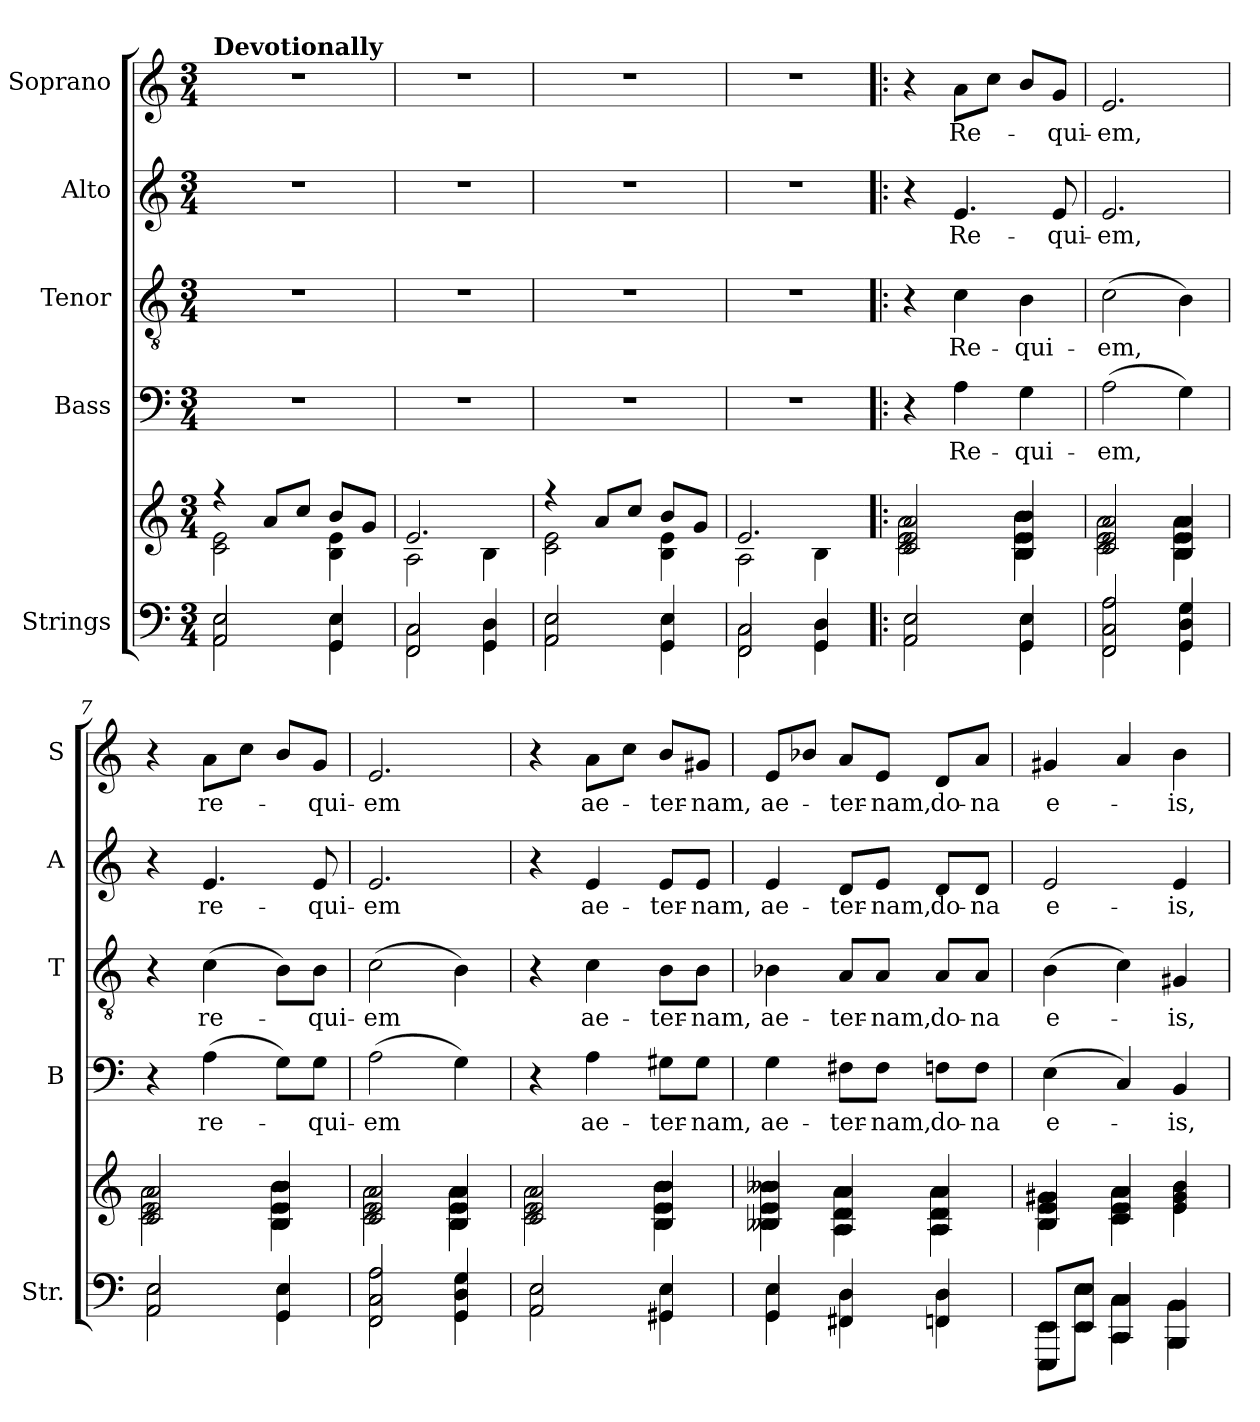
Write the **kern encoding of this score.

**kern	**kern	**kern	**text	**kern	**text	**kern	**text	**kern	**text
*part5	*part5	*part4	*part4	*part3	*part3	*part2	*part2	*part1	*part1
*staff6	*staff5	*staff4	*staff4	*staff3	*staff3	*staff2	*staff2	*staff1	*staff1
*I"Strings	*	*I"Bass	*	*I"Tenor	*	*I"Alto	*	*I"Soprano	*
*I'Str.	*	*I'B	*	*I'T	*	*I'A	*	*I'S	*
*clefF4	*clefG2	*clefF4	*	*clefGv2	*	*clefG2	*	*clefG2	*
*k[]	*k[]	*k[]	*	*k[]	*	*k[]	*	*k[]	*
*M3/4	*M3/4	*M3/4	*	*M3/4	*	*M3/4	*	*M3/4	*
*MM60	*MM60	*MM60	*	*MM60	*	*MM60	*	*MM60	*
=1	=1	=1	=1	=1	=1	=1	=1	=1	=1
*^	*^	*	*	*	*	*	*	*	*
!	!	!	!	!	!	!	!	!	!	!LO:TX:a:B:t=Devotionally	!
2AA/ 2E/	2AA\ 2E\	4r	2c\ 2e\	2.r	.	2.r	.	2.r	.	2.r	.
.	.	8a/L	.	.	.	.	.	.	.	.	.
.	.	8cc/J	.	.	.	.	.	.	.	.	.
4GG/ 4E/	4GG\ 4E\	8b/L	4B\ 4e\	.	.	.	.	.	.	.	.
.	.	8g/J	.	.	.	.	.	.	.	.	.
=2	=2	=2	=2	=2	=2	=2	=2	=2	=2	=2	=2
2FF/ 2C/	2FF\ 2C\	2.e/	2A\	2.r	.	2.r	.	2.r	.	2.r	.
4GG/ 4D/	4GG\ 4D\	.	4B\	.	.	.	.	.	.	.	.
=3	=3	=3	=3	=3	=3	=3	=3	=3	=3	=3	=3
2AA/ 2E/	2AA\ 2E\	4r	2c\ 2e\	2.r	.	2.r	.	2.r	.	2.r	.
.	.	8a/L	.	.	.	.	.	.	.	.	.
.	.	8cc/J	.	.	.	.	.	.	.	.	.
4GG/ 4E/	4GG\ 4E\	8b/L	4B\ 4e\	.	.	.	.	.	.	.	.
.	.	8g/J	.	.	.	.	.	.	.	.	.
=4	=4	=4	=4	=4	=4	=4	=4	=4	=4	=4	=4
2FF/ 2C/	2FF\ 2C\	2.e/	2A\	2.r	.	2.r	.	2.r	.	2.r	.
4GG/ 4D/	4GG\ 4D\	.	4B\	.	.	.	.	.	.	.	.
=5!|:	=5!|:	=5!|:	=5!|:	=5!|:	=5!|:	=5!|:	=5!|:	=5!|:	=5!|:	=5!|:	=5!|:
2AA/ 2E/	2AA\ 2E\	2c/ 2e/ 2a/	2c\ 2e\ 2a\	4r	.	4r	.	4r	.	4r	.
!	!	!	!	!	!LO:LY:b	!	!LO:LY:b	!	!LO:LY:b	!	!LO:LY:b
.	.	.	.	4A\	Re-	4c\	Re-	4.e/	Re-	8a\L	Re-
.	.	.	.	.	.	.	.	.	.	8cc\J	.
!	!	!	!	!	!LO:LY:b	!	!LO:LY:b	!	!	!	!
4GG/ 4E/	4GG\ 4E\	4B/ 4e/ 4b/	4B\ 4e\ 4b\	4G\	-qui-	4B\	-qui-	.	.	8b/L	.
!	!	!	!	!	!	!	!	!	!LO:LY:b	!	!LO:LY:b
.	.	.	.	.	.	.	.	8e/	-qui-	8g/J	-qui-
=6	=6	=6	=6	=6	=6	=6	=6	=6	=6	=6	=6
!	!	!	!	!	!LO:LY:b	!	!LO:LY:b	!	!LO:LY:b	!	!LO:LY:b
2FF/ 2C/ 2A/	2FF\ 2C\ 2A\	2c/ 2e/ 2a/	2c\ 2e\ 2a\	(>2A\	-em,	(>2c\	-em,	2.e/	-em,	2.e/	-em,
4GG/ 4D/ 4G/	4GG\ 4D\ 4G\	4B/ 4e/ 4a/	4B\ 4e\ 4a\	4G\)	.	4B\)	.	.	.	.	.
!!LO:LB:g=z
=7	=7	=7	=7	=7	=7	=7	=7	=7	=7	=7	=7
2AA/ 2E/	2AA\ 2E\	2c/ 2e/ 2a/	2c\ 2e\ 2a\	4r	.	4r	.	4r	.	4r	.
!	!	!	!	!	!LO:LY:b	!	!LO:LY:b	!	!LO:LY:b	!	!LO:LY:b
.	.	.	.	(>4A\	re-	(>4c\	re-	4.e/	re-	8a\L	re-
.	.	.	.	.	.	.	.	.	.	8cc\J	.
4GG/ 4E/	4GG\ 4E\	4B/ 4e/ 4b/	4B\ 4e\ 4b\	8G\L)	.	8B\L)	.	.	.	8b/L	.
!	!	!	!	!	!LO:LY:b	!	!LO:LY:b	!	!LO:LY:b	!	!LO:LY:b
.	.	.	.	8G\J	-qui-	8B\J	-qui-	8e/	-qui-	8g/J	-qui-
=8	=8	=8	=8	=8	=8	=8	=8	=8	=8	=8	=8
!	!	!	!	!	!LO:LY:b	!	!LO:LY:b	!	!LO:LY:b	!	!LO:LY:b
2FF/ 2C/ 2A/	2FF\ 2C\ 2A\	2c/ 2e/ 2a/	2c\ 2e\ 2a\	(>2A\	-em	(>2c\	-em	2.e/	-em	2.e/	-em
4GG/ 4D/ 4G/	4GG\ 4D\ 4G\	4B/ 4e/ 4a/	4B\ 4e\ 4a\	4G\)	.	4B\)	.	.	.	.	.
=9	=9	=9	=9	=9	=9	=9	=9	=9	=9	=9	=9
2AA/ 2E/	2AA\ 2E\	2c/ 2e/ 2a/	2c\ 2e\ 2a\	4r	.	4r	.	4r	.	4r	.
!	!	!	!	!	!LO:LY:b	!	!LO:LY:b	!	!LO:LY:b	!	!LO:LY:b
.	.	.	.	4A\	ae-	4c\	ae-	4e/	ae-	8a\L	ae-
.	.	.	.	.	.	.	.	.	.	8cc\J	.
!	!	!	!	!	!LO:LY:b	!	!LO:LY:b	!	!LO:LY:b	!	!LO:LY:b
4GG#X/ 4E/	4GG#\ 4E\	4B/ 4e/ 4b/	4B\ 4e\ 4b\	8G#X\L	-ter-	8B\L	-ter-	8e/L	-ter-	8b/L	-ter-
!	!	!	!	!	!LO:LY:b	!	!LO:LY:b	!	!LO:LY:b	!	!LO:LY:b
.	.	.	.	8G#\J	-nam,	8B\J	-nam,	8e/J	-nam,	8g#X/J	-nam,
=10	=10	=10	=10	=10	=10	=10	=10	=10	=10	=10	=10
!	!	!	!	!	!LO:LY:b	!	!LO:LY:b	!	!LO:LY:b	!	!LO:LY:b
4GG/ 4E/	4GG\ 4E\	4B-X/ 4e/ 4b-X/	4B-\ 4e\ 4b-\	4G\	ae-	4B-X\	ae-	4e/	ae-	8e/L	ae-
.	.	.	.	.	.	.	.	.	.	8b-X/J	.
!	!	!	!	!	!LO:LY:b	!	!LO:LY:b	!	!LO:LY:b	!	!LO:LY:b
4FF#X/ 4D/	4FF#\ 4D\	4A/ 4d/ 4a/	4A\ 4d\ 4a\	8F#X\L	-ter-	8A/L	-ter-	8d/L	-ter-	8a/L	-ter-
!	!	!	!	!	!LO:LY:b	!	!LO:LY:b	!	!LO:LY:b	!	!LO:LY:b
.	.	.	.	8F#\J	-nam,	8A/J	-nam,	8e/J	-nam,	8e/J	-nam,
!	!	!	!	!	!LO:LY:b	!	!LO:LY:b	!	!LO:LY:b	!	!LO:LY:b
4FFn/ 4D/	4FF\ 4D\	4A/ 4d/ 4a/	4A\ 4d\ 4a\	8Fn\L	do-	8A/L	do-	8d/L	do-	8d/L	do-
!	!	!	!	!	!LO:LY:b	!	!LO:LY:b	!	!LO:LY:b	!	!LO:LY:b
.	.	.	.	8F\J	-na	8A/J	-na	8d/J	-na	8a/J	-na
=11	=11	=11	=11	=11	=11	=11	=11	=11	=11	=11	=11
!	!	!	!	!	!LO:LY:b	!	!LO:LY:b	!	!LO:LY:b	!	!LO:LY:b
8EEE/ 8EE/L	8EEE\ 8EE\L	4B/ 4e/ 4g#X/	4B\ 4e\ 4g#\	(>4E\	e-	(>4B\	e-	2e/	e-	4g#X/	e-
8EE/ 8E/J	8EE\ 8E\J	.	.	.	.	.	.	.	.	.	.
4CC/ 4C/	4CC\ 4C\	4c/ 4e/ 4a/	4c\ 4e\ 4a\	4C/)	.	4c\)	.	.	.	4a/	.
!	!	!	!	!	!LO:LY:b	!	!LO:LY:b	!	!LO:LY:b	!	!LO:LY:b
4BBB/ 4BB/	4BBB\ 4BB\	4e/ 4g#/ 4b/	4e\ 4g#\ 4b\	4BB/	-is,	4G#X/	-is,	4e/	-is,	4b\	-is,
*v	*v	*	*	*	*	*	*	*	*	*	*
*	*v	*v	*	*	*	*	*	*	*	*
=	=	=	=	=	=	=	=	=	=
*-	*-	*-	*-	*-	*-	*-	*-	*-	*-
